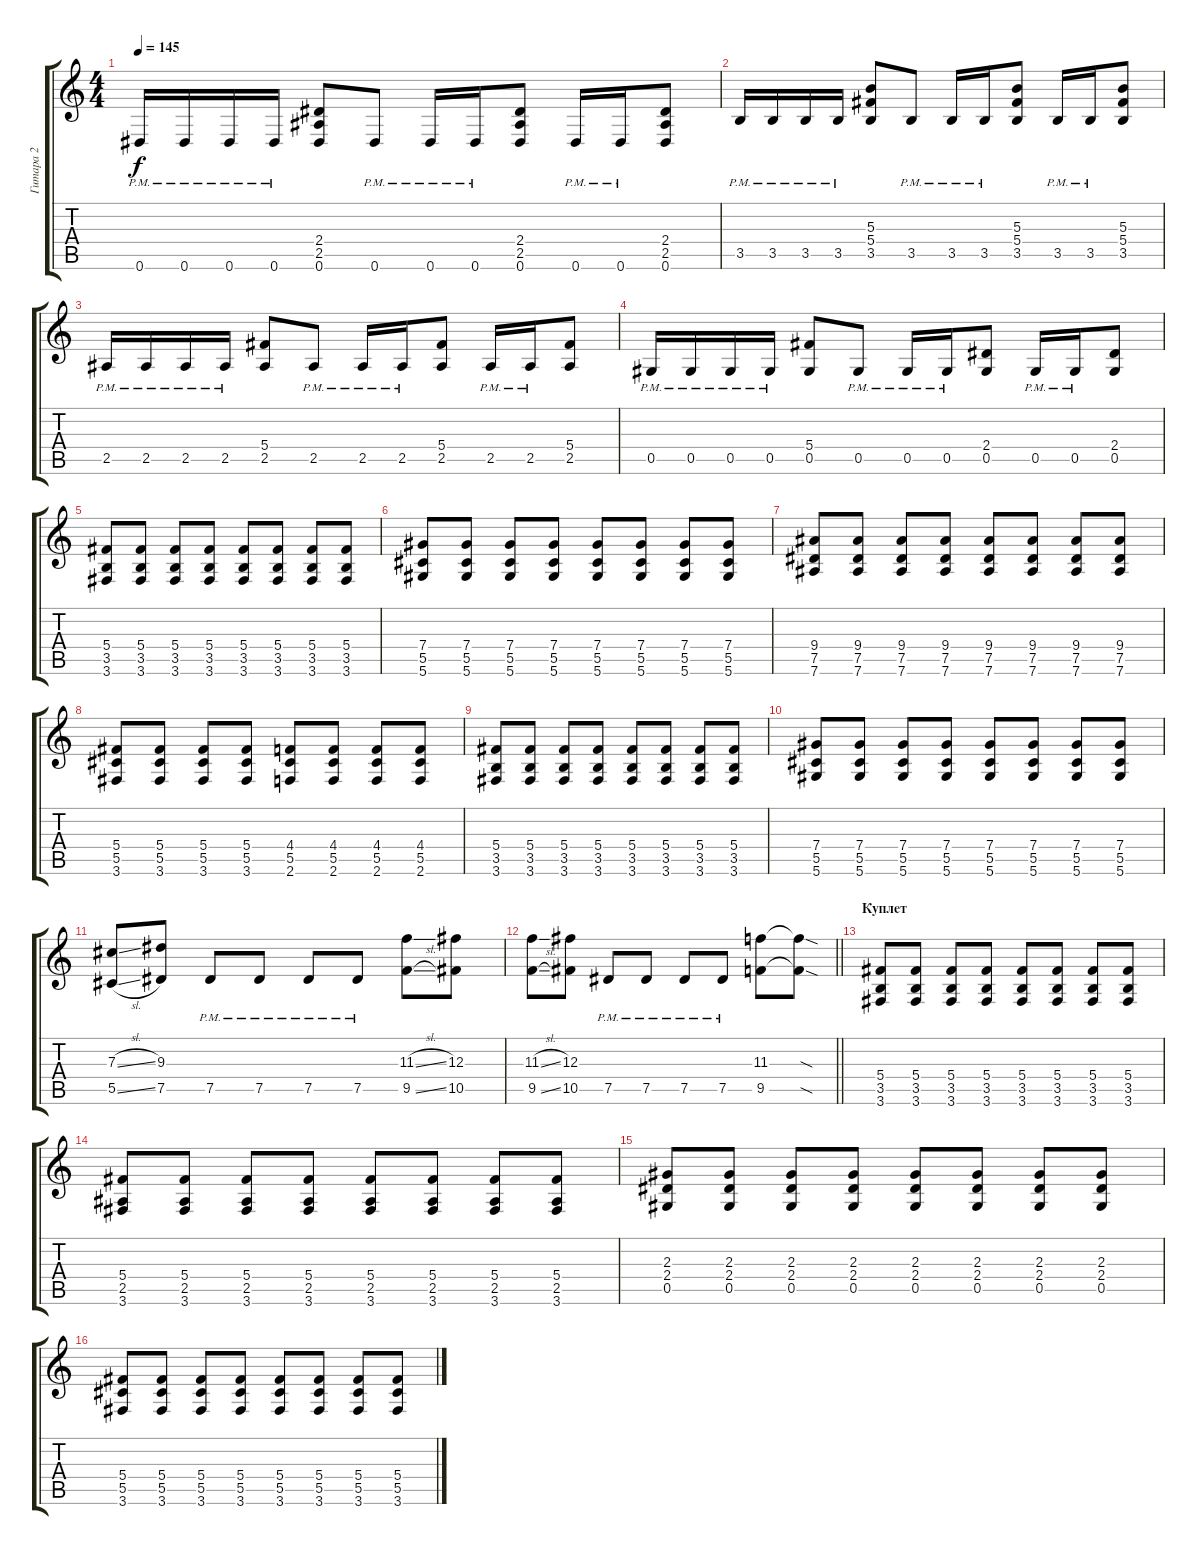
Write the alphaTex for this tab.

\track ("Гитара 2" "Гитара 2") {instrument distortionguitar}
\staff {score tabs}
\tuning (Eb4 Bb3 Gb3 Db3 Ab2 Eb2) {hide}
\ts (4 4)
\tempo 145
\clef g2
\ks c
0.6{pm}.16{dy f} 0.6{pm}.16 0.6{pm}.16 0.6{pm}.16 (2.4 2.5 0.6).8 0.6{pm}.8 0.6{pm}.16 0.6{pm}.16 (2.4 2.5 0.6).8 0.6{pm}.16 0.6{pm}.16 (2.4 2.5 0.6).8 |
3.5{pm}.16 3.5{pm}.16 3.5{pm}.16 3.5{pm}.16 (5.3 5.4 3.5).8 3.5{pm}.8 3.5{pm}.16 3.5{pm}.16 (5.3 5.4 3.5).8 3.5{pm}.16 3.5{pm}.16 (5.3 5.4 3.5).8 |
2.5{pm}.16 2.5{pm}.16 2.5{pm}.16 2.5{pm}.16 (5.4 2.5).8 2.5{pm}.8 2.5{pm}.16 2.5{pm}.16 (5.4 2.5).8 2.5{pm}.16 2.5{pm}.16 (5.4 2.5).8 |
0.5{pm}.16 0.5{pm}.16 0.5{pm}.16 0.5{pm}.16 (5.4 0.5).8 0.5{pm}.8 0.5{pm}.16 0.5{pm}.16 (2.4 0.5).8 0.5{pm}.16 0.5{pm}.16 (2.4 0.5).8 |
(5.4 3.5 3.6).8 (5.4 3.5 3.6).8 (5.4 3.5 3.6).8 (5.4 3.5 3.6).8 (5.4 3.5 3.6).8 (5.4 3.5 3.6).8 (5.4 3.5 3.6).8 (5.4 3.5 3.6).8 |
(7.4 5.5 5.6).8 (7.4 5.5 5.6).8 (7.4 5.5 5.6).8 (7.4 5.5 5.6).8 (7.4 5.5 5.6).8 (7.4 5.5 5.6).8 (7.4 5.5 5.6).8 (7.4 5.5 5.6).8 |
(9.4 7.5 7.6).8 (9.4 7.5 7.6).8 (9.4 7.5 7.6).8 (9.4 7.5 7.6).8 (9.4 7.5 7.6).8 (9.4 7.5 7.6).8 (9.4 7.5 7.6).8 (9.4 7.5 7.6).8 |
(5.4 5.5 3.6).8 (5.4 5.5 3.6).8 (5.4 5.5 3.6).8 (5.4 5.5 3.6).8 (4.4 5.5 2.6).8 (4.4 5.5 2.6).8 (4.4 5.5 2.6).8 (4.4 5.5 2.6).8 |
(5.4 3.5 3.6).8 (5.4 3.5 3.6).8 (5.4 3.5 3.6).8 (5.4 3.5 3.6).8 (5.4 3.5 3.6).8 (5.4 3.5 3.6).8 (5.4 3.5 3.6).8 (5.4 3.5 3.6).8 |
(7.4 5.5 5.6).8 (7.4 5.5 5.6).8 (7.4 5.5 5.6).8 (7.4 5.5 5.6).8 (7.4 5.5 5.6).8 (7.4 5.5 5.6).8 (7.4 5.5 5.6).8 (7.4 5.5 5.6).8 |
(7.3{sl} 5.5{sl}).8 (9.3 7.5).8 7.5{pm}.8 7.5{pm}.8 7.5{pm}.8 7.5{pm}.8 (11.3{sl} 9.5{sl}).8 (12.3 10.5).8 |
\barLineRight lightlight
(11.3{sl} 9.5{sl}).8 (12.3 10.5).8 7.5{pm}.8 7.5{pm}.8 7.5{pm}.8 7.5{pm}.8 (11.3 9.5).8 (11.3{sod t} 9.5{sod t}).8 |
\section ("" "Куплет")
(5.4 3.5 3.6).8 (5.4 3.5 3.6).8 (5.4 3.5 3.6).8 (5.4 3.5 3.6).8 (5.4 3.5 3.6).8 (5.4 3.5 3.6).8 (5.4 3.5 3.6).8 (5.4 3.5 3.6).8 |
(5.4 2.5 3.6).8 (5.4 2.5 3.6).8 (5.4 2.5 3.6).8 (5.4 2.5 3.6).8 (5.4 2.5 3.6).8 (5.4 2.5 3.6).8 (5.4 2.5 3.6).8 (5.4 2.5 3.6).8 |
(2.3 2.4 0.5).8 (2.3 2.4 0.5).8 (2.3 2.4 0.5).8 (2.3 2.4 0.5).8 (2.3 2.4 0.5).8 (2.3 2.4 0.5).8 (2.3 2.4 0.5).8 (2.3 2.4 0.5).8 |
(5.4 5.5 3.6).8 (5.4 5.5 3.6).8 (5.4 5.5 3.6).8 (5.4 5.5 3.6).8 (5.4 5.5 3.6).8 (5.4 5.5 3.6).8 (5.4 5.5 3.6).8 (5.4 5.5 3.6).8
